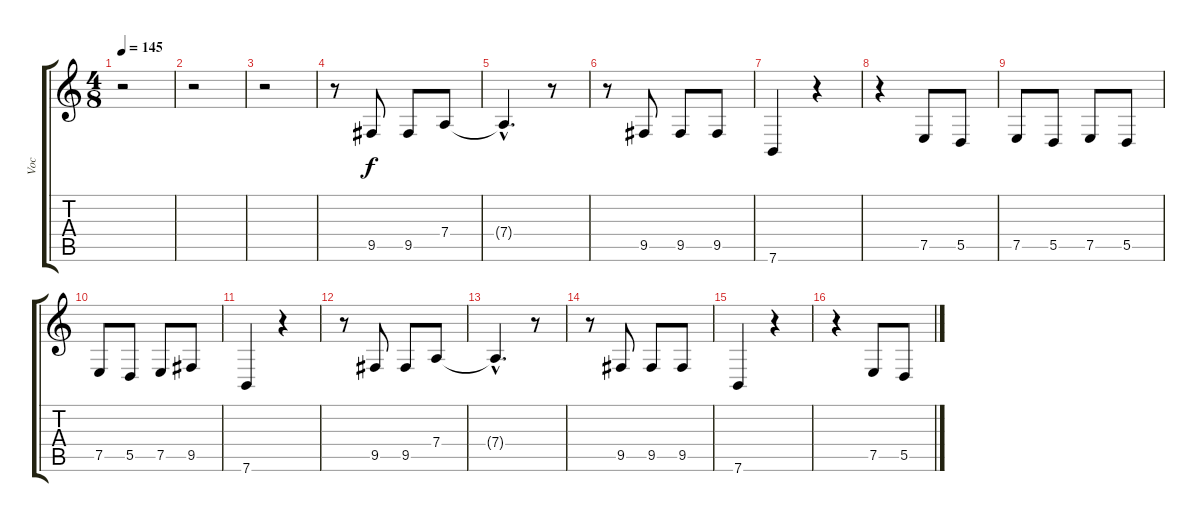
\track ("Voc" "Voc") {instrument lead8bassandlead}
\staff {score tabs}
\tuning (E4 B3 G3 D3 A2 E2) {hide}
\ts (4 8)
\tempo 145
\clef g2
\ks c
r.2{dy f} |
r.2 |
r.2 |
r.8 9.5.8 9.5.8 7.4.8 |
7.4{hac t}.4{d} r.8 |
r.8 9.5.8 9.5.8 9.5.8 |
7.6.4 r.4 |
r.4 7.5.8 5.5.8 |
7.5.8 5.5.8 7.5.8 5.5.8 |
7.5.8 5.5.8 7.5.8 9.5.8 |
7.6.4 r.4 |
r.8 9.5.8 9.5.8 7.4.8 |
7.4{hac t}.4{d} r.8 |
r.8 9.5.8 9.5.8 9.5.8 |
7.6.4 r.4 |
r.4 7.5.8 5.5.8
